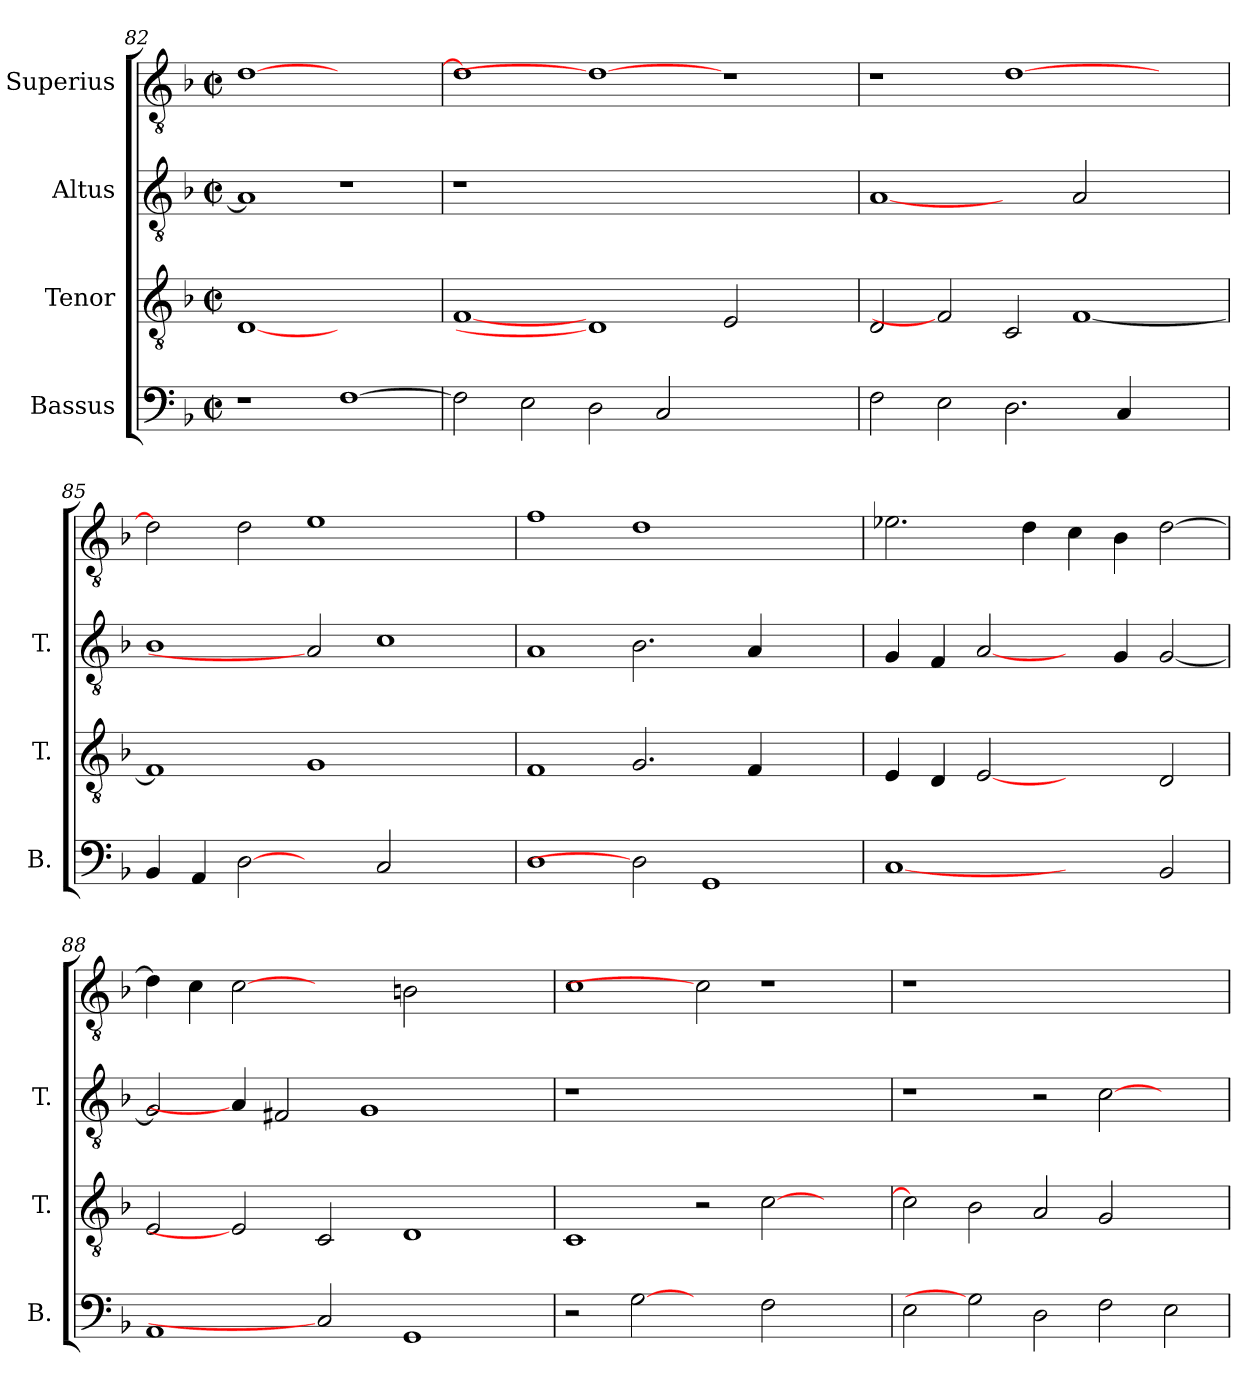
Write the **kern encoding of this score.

**kern	**kern	**kern	**kern
*part4	*part3	*part2	*part1
*staff4	*staff3	*staff2	*staff1
*I"Bassus	*I"Tenor	*I"Altus	*I"Superius
*I'B.	*I'T.	*I'T.	*
!!LO:LB:g=z
*clefF4	*clefGv2	*clefGv2	*clefGv2
*	*ITrd7c12	*ITrd7c12	*ITrd7c12
*k[b-]	*k[b-]	*k[b-]	*k[b-]
*F:	*F:	*F:	*F:
*M2/2	*M2/2	*M2/2	*M2/2
*met(c|)	*met(c|)	*met(c|)	*met(c|)
=82	=82	=82	=82
1r	[1DDi	1AAi]	[>1Di
[>1Fi	1ryy	1r	1ryy
=83	=83	=83	=83
!	!	!LO:N:vis=1	!
2Fi\]	[1FFi	1r	1Di]
2Ei\	.	.	.
2Di\	1DDi]	0ryy	1Di_
2Ci/	.	.	.
1ryy	2EEi/	.	1r
.	2ryy	.	.
=84	=84	=84	=84
2Fi\	2DDi/	[1AAi	1r
2Ei\	2FFi]	.	.
2.Di\	2CCi/	2ryy	[>1Di
.	[<1FFi	2AAi/	.
4Ci/	.	.	.
2ryy	.	2ryy	2ryy
=85	=85	=85	=85
4BB-i/	1FFi]	1BB-i	2Di\]
4AAi/	.	.	.
[2Di	.	.	2Di\
2ryy	1GGi	2AAi]	1Ei
2Ci/	.	1Ci	.
2ryy	2ryy	.	2ryy
=86	=86	=86	=86
1Di	1FFi	1AAi	1Fi
2Di]	2.GGi/	2.BB-i\	1Di
1GGi	.	.	.
.	4FFi/	4AAi/	.
.	2ryy	2ryy	2ryy
!!LO:PB:g=z
=87	=87	=87	=87
[1Ci	4EEi/	4GGi/	2.E-Xi\
.	4DDi/	4FFi/	.
.	[2EEi	[2AAi/	.
.	.	.	4Di\
2ryy	2ryy	4ryy	4Ci\
.	.	4GGi/	4BB-i\
2BB-i/	2DDi/	[<2GGi/	[>2Di\
=88	=88	=88	=88
1AAi	2EEi/	2GGi/]	4Di\]
.	.	.	4Ci\
.	2EEi]	4AAi/]	[2Ci
.	.	2FF#Xi/	.
2Ci]	2CCi/	.	2ryy
.	.	1GGi	.
1GGi	1DDi	.	2BBni\
.	.	.	2ryy
.	.	4ryy	.
=89	=89	=89	=89
!	!	!LO:N:vis=1	!
2r	1CCi	1r	1Ci
[2Gi	.	.	.
2ryy	2r	1.ryy	2Ci]
2Fi\	[>2Ci\	.	1r
2ryy	2ryy	.	.
=90	=90	=90	=90
!	!	!	!LO:N:vis=1
2Ei\	2Ci\]	1r	1r
2Gi]	2BB-i\	.	.
2Di\	2AAi/	2r	1.ryy
2Fi\	2GGi/	[>2Ci\	.
2Ei\	2ryy	2ryy	.
=	=	=	=
*-	*-	*-	*-
